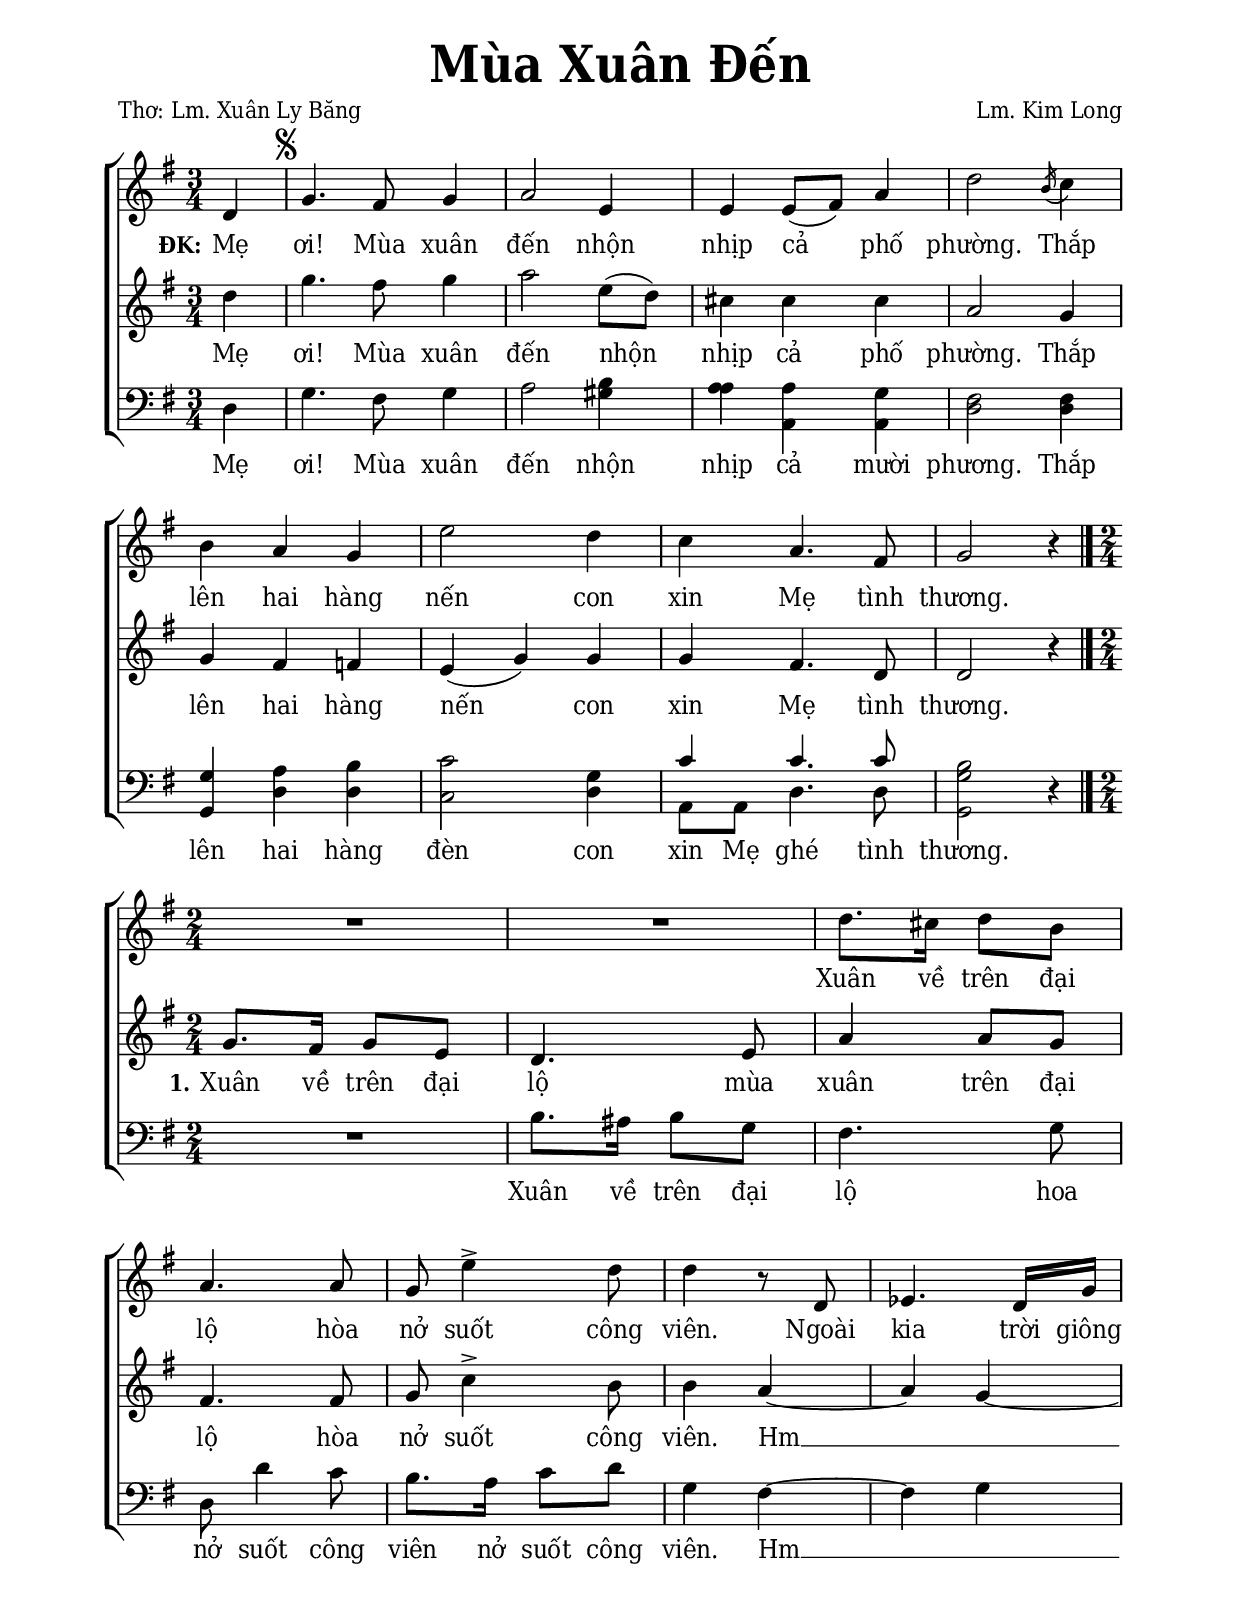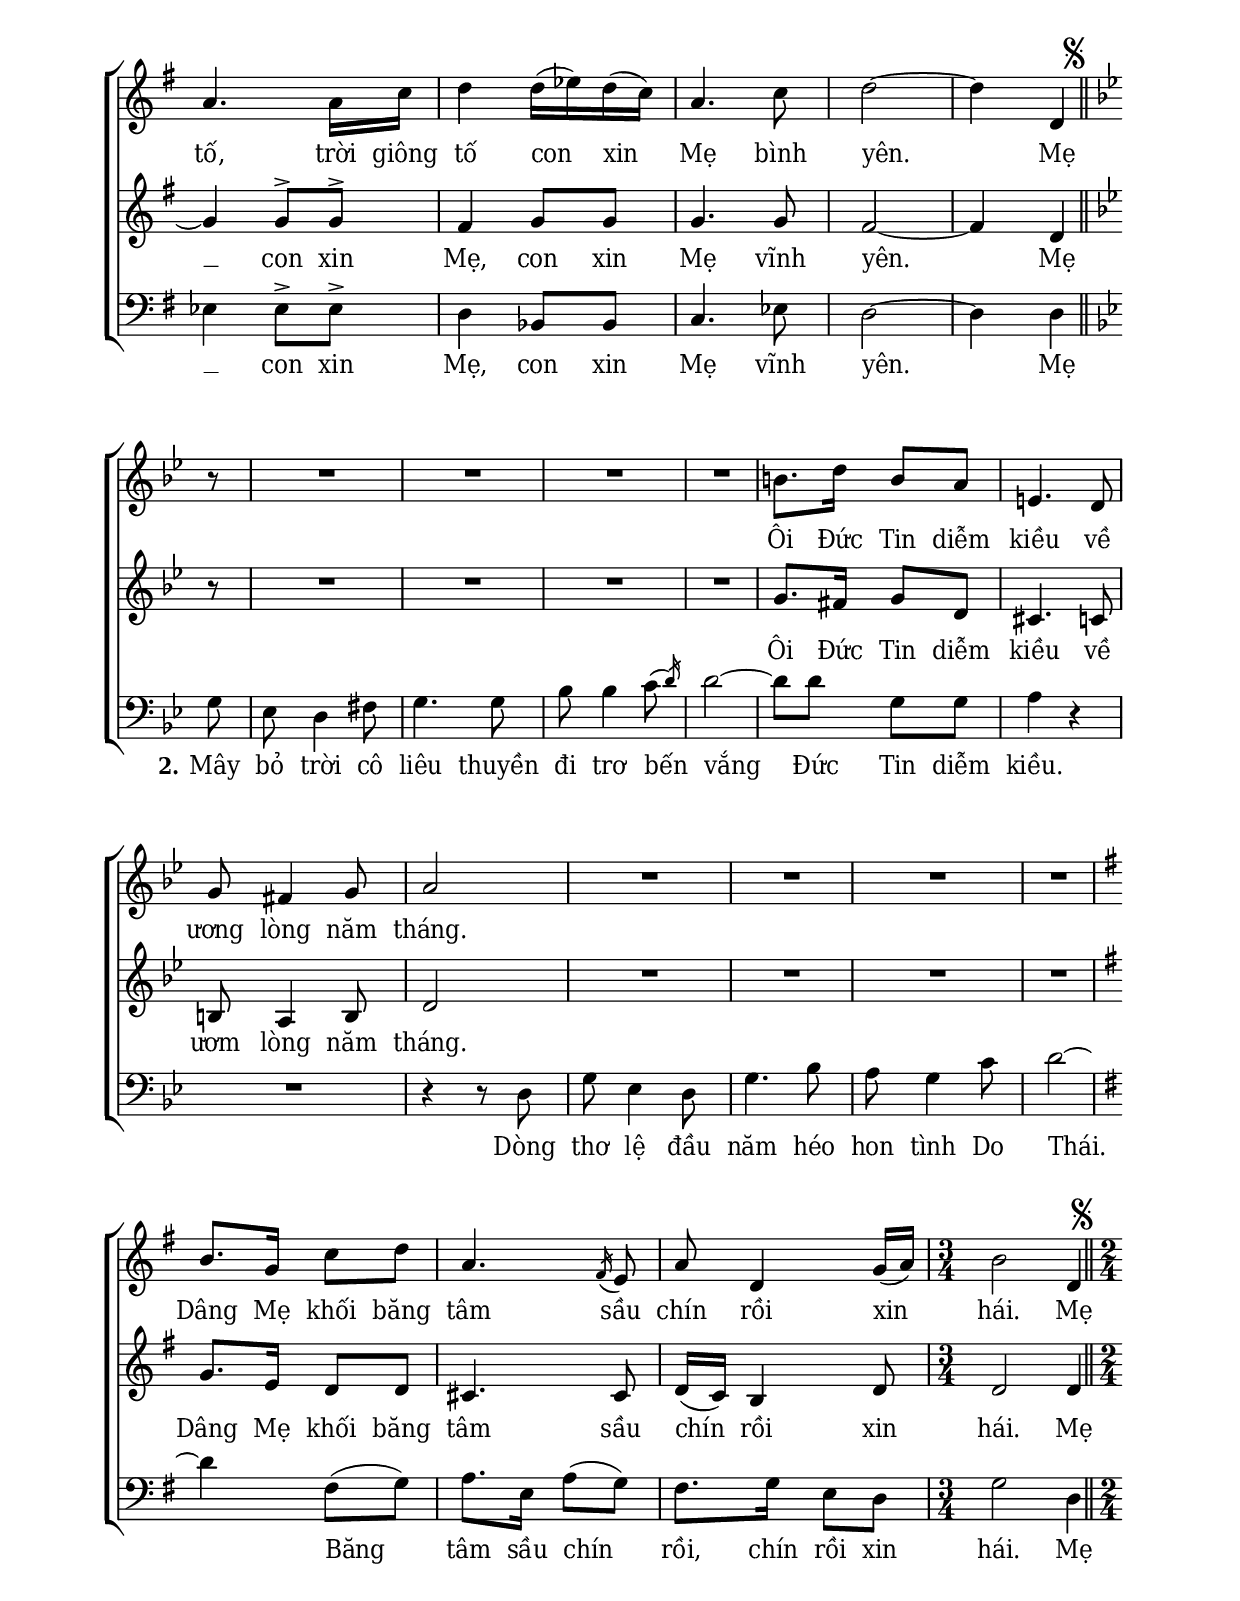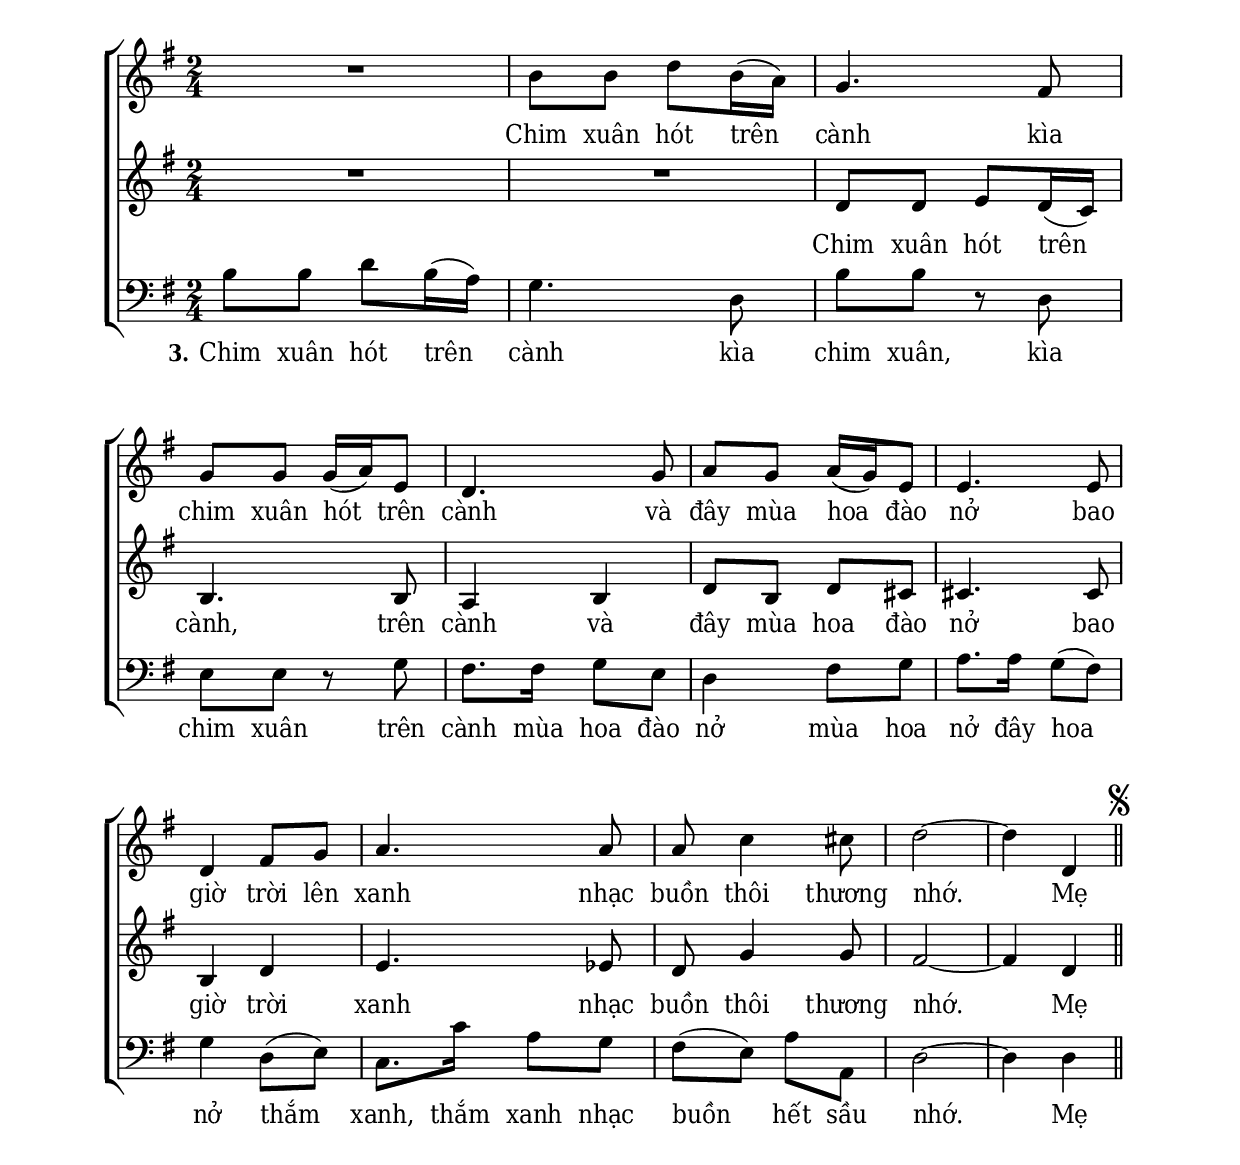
% Cài đặt chung
\version "2.22.1"
\include "english.ly"

\header {
  title = \markup { \fontsize #3 "Mùa Xuân Đến" }
  poet = "Thơ: Lm. Xuân Ly Băng"
  composer = "Lm. Kim Long"
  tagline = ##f
}

% Nhạc
nhacDiepKhucSop = \relative c' {
  \partial 4 d
  \once \override Score.RehearsalMark.font-size = #0.1
  \mark \markup { \musicglyph #"scripts.segno" }
  |
  g4. fs8 g4 |
  a2 e4 |
  e e8 (fs) a4 |
  d2 \slashedGrace { b16 ( } c4) |
  b a g |
  e'2 d4 |
  c a4. fs8 |
  g2 r4 \bar "|." \break
  
  \time 2/4
  R2*2
  d'8. cs16 d8 b |
  a4. a8 |
  g e'4 ^> d8 |
  d4 r8 d, |
  ef4. d16 g |
  a4. a16 c |
  d4 d16 (ef) d (c) |
  a4. c8 |
  d2 ~ |
  d4
  \once \override Score.RehearsalMark.extra-offset = #'(3 . 0)
  \once \override Score.RehearsalMark.font-size = #0.1
  \mark \markup { \musicglyph #"scripts.segno" }
  d, \bar "||" \break
  
  \set Staff.printKeyCancellation = ##f
  \key bf \major
  \partial 8 r8 |
  R2*4
  b'!8. d16 b8 a |
  e!4. d8 |
  g fs4 g8 |
  a2 |
  R2*4 \break
  
  \key g \major
  b8. g16 c8 d |
  a4. \slashedGrace { fs16 ( } e8) |
  a d,4 g16 (a) |
  
  \time 3/4
  b2
  \once \override Score.RehearsalMark.extra-offset = #'(2 . 0)
  \once \override Score.RehearsalMark.font-size = #0.1
  \mark \markup { \musicglyph #"scripts.segno" }
  d,4
  \bar "||" \break
  
  \time 2/4
  R2
  b'8 b d b16 (a) |
  g4. fs8 |
  g g g16 (a) e8 |
  d4. g8 |
  a g a16 (g) e8 |
  e4. e8 |
  d4 fs8 g |
  a4. a8 |
  a c4 cs8 |
  d2 ~ |
  d4 d,
  \once \override Score.RehearsalMark.font-size = #0.1
  \mark \markup { \musicglyph #"scripts.segno" }
  \bar "||"
}

nhacDiepKhucAlto = \relative c'' {
  d4 |
  g4. fs8 g4 |
  a2 e8 (d) |
  cs4 cs cs |
  a2 g4 |
  g fs f! |
  e (g) g |
  g fs4. d8 |
  d2 r4 |
  
  \time 2/4
  g8. fs16 g8 e |
  d4. e8 |
  a4 a8 g |
  fs4. fs8 |
  g c4 ^> b8 |
  b4 a ~ |
  a g ~ |
  g g8 ^> g ^> |
  fs4 g8 g |
  g4. g8 |
  fs2 ~ |
  fs4 d |
  
  \set Staff.printKeyCancellation = ##f
  \key bf \major
  r8
  R2*4
  g8. fs16 g8 d |
  cs4. c!8 |
  b! a4 b8 |
  d2 |
  R2*4
  
  \key g \major
  g8. e16 d8 d |
  cs4. cs8 |
  d16 (c) b4 d8 |
  
  \time 3/4
  d2 d4 |
  
  \time 2/4
  R2*2
  d8 d e d16 (c) |
  b4. b8 |
  a4 b |
  d8 b d cs |
  cs4. cs8 |
  b4 d |
  e4. ef8 |
  d g4 g8 |
  fs2 ~ |
  fs4 d
}

nhacDiepKhucBas = \relative c {
  d4 |
  g4. fs8 g4 |
  a2
  <<
    {
      b4 |
      a a g |
      fs2 fs4 |
      g a b |
      c2 g4 |
    }
    {
      gs4 |
      a a, a |
      d2 d4 |
      g, d' d |
      c2 d4
    }
  >>
  
  <<
    \new Voice = "splitpart" {
      \voiceTwo
      \stemUp
      c' c4. c8 |
    }
    {
      \voiceOne
      \stemDown
      a,8 a d4. d8
    }
  >>
  \oneVoice
  <b' g g,>2 r4 |
  
  \time 2/4
  R2
  b8. as16 b8 g |
  fs4. g8 |
  d d'4 c8 |
  b8. a16 c8 d |
  g,4 fs ~ |
  fs g |
  ef ef8 ^> ef ^> |
  d4 bf8 bf |
  c4. ef8 |
  d2 ~ |
  d4 d |
  
  \set Staff.printKeyCancellation = ##f
  \key bf \major
  g8 |
  ef d4 fs8 |
  g4. g8 |
  bf bf4
  \afterGrace c8 ({
    \override Flag.stroke-style = #"grace"
    d16)}
  \revert Flag.stroke-style
  d2 ~ |
  d8 d g, g |
  a4 r |
  R2
  r4 r8 d, |
  g ef4 d8 |
  g4. bf8 |
  a g4 c8 |
  d2 ~ |
  
  \key g \major
  d4 fs,8 (g) |
  a8. e16 a8 (g) |
  fs8. g16 e8 d |
  
  \time 3/4
  g2 d4 |
  
  \time 2/4
  b'8 b d b16 (a) |
  g4. d8 |
  b'8 b r d, |
  e8 e r g |
  fs8. fs16 g8 e |
  d4 fs8 g |
  a8. a16 g8 (fs) |
  g4 d8 (e) |
  c8. c'16 a8 g |
  fs (e) a a, |
  d2 ~ |
  d4 d
}

% Lời
loiDiepKhucSop = \lyricmode {
  \set stanza = "ĐK:"
  Mẹ ơi! Mùa xuân đến nhộn nhịp cả phố phường.
  Thắp lên hai hàng nến con xin Mẹ tình thương.
  
  Xuân về trên đại lộ hòa nở suốt công viên.
  Ngoài kia trời giông tố, trời giông tố
  con xin Mẹ bình yên.
  Mẹ
  Ôi Đức Tin diễm kiều về ương lòng năm tháng.
  Dâng Mẹ khối băng tâm sầu chín rồi xin hái.
  Mẹ
  Chim xuân hót trên cành
  kìa chim xuân hót trên cành
  và đây mùa hoa đào nở
  bao giờ trời lên xanh nhạc buồn thôi thương nhớ.
  Mẹ
}

loiDiepKhucAlto = \lyricmode {
  Mẹ ơi! Mùa xuân đến nhộn nhịp cả phố phường.
  Thắp lên hai hàng nến con xin Mẹ tình thương.
  \set stanza = "1."
  Xuân về trên đại lộ mùa xuân trên đại lộ
  hòa nở suốt công viên.
  Hm __ _ con xin Mẹ, con xin Mẹ vĩnh yên.
  Mẹ
  Ôi Đức Tin diễm kiều về ươm lòng năm tháng.
  Dâng Mẹ khối băng tâm sầu chín rồi xin hái.
  Mẹ
  Chim xuân hót trên cành, trên cành
  và đây mùa hoa đào nở
  bao giờ trời xanh nhạc buồn thôi thương nhớ.
  Mẹ
}

loiDiepKhucBas = \lyricmode {
  Mẹ ơi! Mùa xuân đến nhộn nhịp cả mười phương.
  Thắp lên hai hàng đèn con xin Mẹ ghé tình thương.
  Xuân về trên đại lộ
  hoa nở suốt công viên nở suốt công viên.
  Hm __ _ _ con xin Mẹ, con xin Mẹ vĩnh yên.
  Mẹ
  \set stanza = "2."
  Mây bỏ trời cô liêu thuyền đi trơ bến vắng
  Đức Tin diễm kiều.
  Dòng thơ lệ đầu năm héo hon tình Do Thái.
  Băng tâm sầu chín rồi, chín rồi xin hái.
  Mẹ
  \set stanza = "3."
  Chim xuân hót trên cành kìa chim xuân,
  kìa chim xuân trên cành mùa hoa đào nở
  mùa hoa nở đây hoa nở thắm xanh,
  thắm xanh nhạc buồn hết sầu nhớ.
  Mẹ
}

% Dàn trang
\paper {
  #(set-paper-size "a4")
  top-margin = 15\mm
  bottom-margin = 20\mm
  left-margin = 20\mm
  right-margin = 20\mm
  indent = #0
  #(define fonts
    (make-pango-font-tree
      "Deja Vu Serif Condensed"
      "Deja Vu Serif Condensed"
      "Deja Vu Serif Condensed"
      (/ 20 20)))
  print-page-number = #f
  %page-count = #1
}

TongNhip = {
  \key g \major \time 3/4
  \set Timing.beamExceptions = #'()
  \set Timing.baseMoment = #(ly:make-moment 1/4)
  \set Timing.beatStructure = #'(1 1)
}

\score {
  \new ChoirStaff <<
    \new Staff <<
        \clef treble
        \new Voice = beSop {
          \TongNhip \nhacDiepKhucSop
        }
      \new Lyrics \lyricsto beSop \loiDiepKhucSop
    >>
    \new Staff <<
        \clef treble
        \new Voice = beAlto {
          \TongNhip \nhacDiepKhucAlto
        }
      \new Lyrics \lyricsto beAlto \loiDiepKhucAlto
    >>
    \new Staff <<
        \clef "bass"
        \new Voice = beBas {
          \TongNhip \nhacDiepKhucBas
        }
      \new Lyrics \lyricsto beBas \loiDiepKhucBas
    >>
  >>
  \layout {
    \override Lyrics.LyricSpace.minimum-distance = #1.5
    \override Score.BarNumber.break-visibility = ##(#f #f #f)
    \override Score.SpacingSpanner.uniform-stretching = ##t
  }
}
